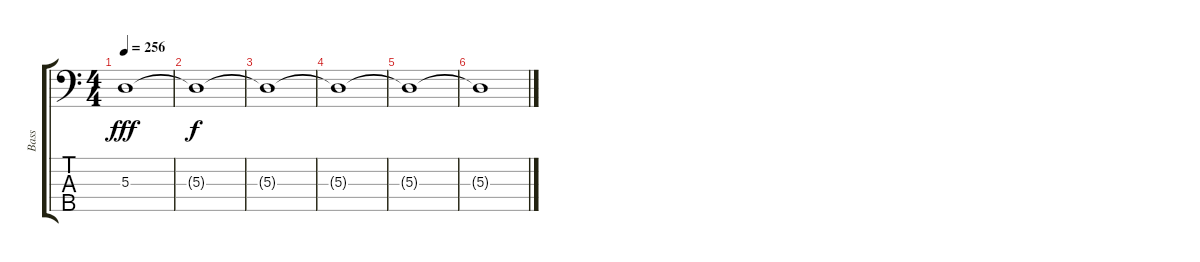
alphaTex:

\track ("Bass" "Bass") {instrument electricbasspick}
\staff {score tabs}
\tuning (G2 D2 A1 E1 B0) {hide}
\ts (4 4)
\tempo 256
\clef f4
\ks c
5.3.1{dy fff} |
5.3{t}.1{dy f volume 0} |
5.3{t}.1 |
5.3{t}.1 |
5.3{t}.1 |
5.3{t}.1
